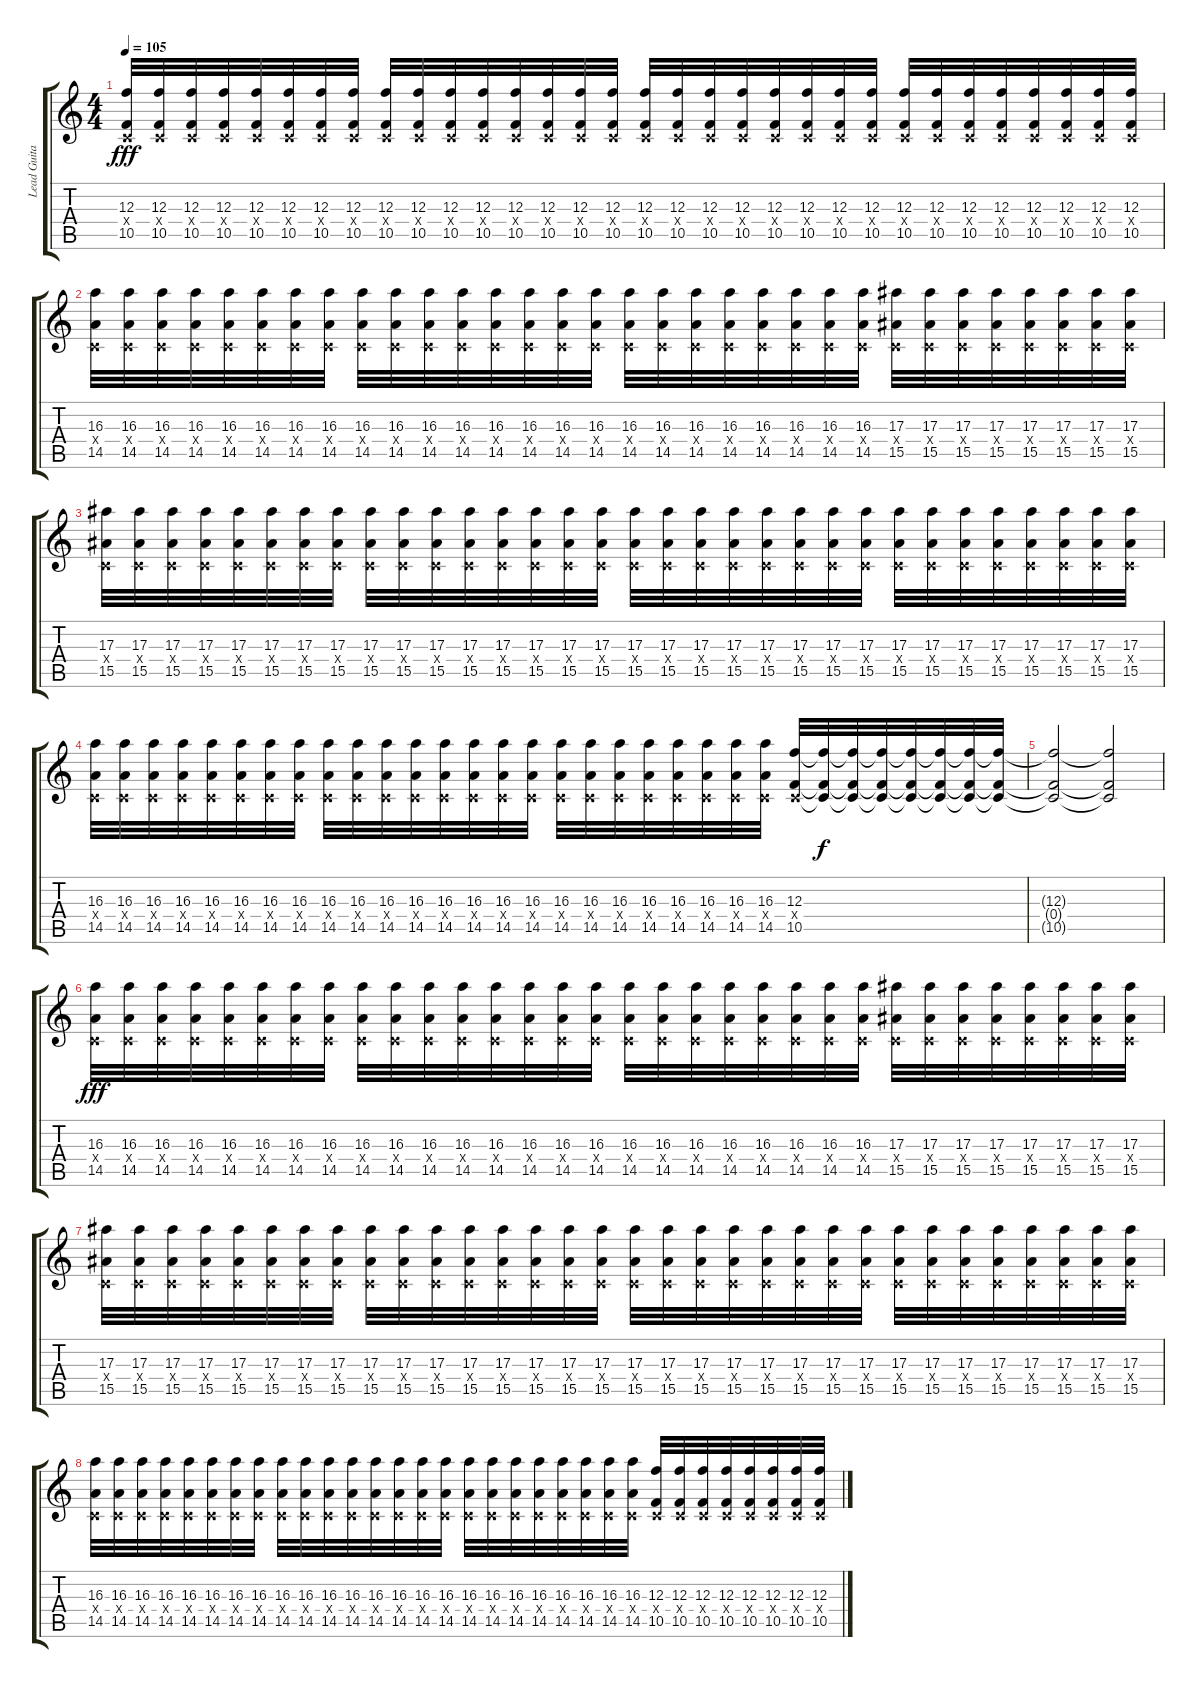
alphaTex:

\track ("Lead Guitar" "Lead Guita") {instrument overdrivenguitar}
\staff {score tabs}
\tuning (D4 A3 F3 C3 G2 C2) {hide}
\ts (4 4)
\tempo 105
\clef g2
\ks c
(12.3 0.4{x} 10.5).32{dy fff} (12.3 0.4{x} 10.5).32 (12.3 0.4{x} 10.5).32 (12.3 0.4{x} 10.5).32 (12.3 0.4{x} 10.5).32 (12.3 0.4{x} 10.5).32 (12.3 0.4{x} 10.5).32 (12.3 0.4{x} 10.5).32 (12.3 0.4{x} 10.5).32 (12.3 0.4{x} 10.5).32 (12.3 0.4{x} 10.5).32 (12.3 0.4{x} 10.5).32 (12.3 0.4{x} 10.5).32 (12.3 0.4{x} 10.5).32 (12.3 0.4{x} 10.5).32 (12.3 0.4{x} 10.5).32 (12.3 0.4{x} 10.5).32 (12.3 0.4{x} 10.5).32 (12.3 0.4{x} 10.5).32 (12.3 0.4{x} 10.5).32 (12.3 0.4{x} 10.5).32 (12.3 0.4{x} 10.5).32 (12.3 0.4{x} 10.5).32 (12.3 0.4{x} 10.5).32 (12.3 0.4{x} 10.5).32 (12.3 0.4{x} 10.5).32 (12.3 0.4{x} 10.5).32 (12.3 0.4{x} 10.5).32 (12.3 0.4{x} 10.5).32 (12.3 0.4{x} 10.5).32 (12.3 0.4{x} 10.5).32 (12.3 0.4{x} 10.5).32 |
(16.3 0.4{x} 14.5).32 (16.3 0.4{x} 14.5).32 (16.3 0.4{x} 14.5).32 (16.3 0.4{x} 14.5).32 (16.3 0.4{x} 14.5).32 (16.3 0.4{x} 14.5).32 (16.3 0.4{x} 14.5).32 (16.3 0.4{x} 14.5).32 (16.3 0.4{x} 14.5).32 (16.3 0.4{x} 14.5).32 (16.3 0.4{x} 14.5).32 (16.3 0.4{x} 14.5).32 (16.3 0.4{x} 14.5).32 (16.3 0.4{x} 14.5).32 (16.3 0.4{x} 14.5).32 (16.3 0.4{x} 14.5).32 (16.3 0.4{x} 14.5).32 (16.3 0.4{x} 14.5).32 (16.3 0.4{x} 14.5).32 (16.3 0.4{x} 14.5).32 (16.3 0.4{x} 14.5).32 (16.3 0.4{x} 14.5).32 (16.3 0.4{x} 14.5).32 (16.3 0.4{x} 14.5).32 (17.3 0.4{x} 15.5).32 (17.3 0.4{x} 15.5).32 (17.3 0.4{x} 15.5).32 (17.3 0.4{x} 15.5).32 (17.3 0.4{x} 15.5).32 (17.3 0.4{x} 15.5).32 (17.3 0.4{x} 15.5).32 (17.3 0.4{x} 15.5).32 |
(17.3 0.4{x} 15.5).32 (17.3 0.4{x} 15.5).32 (17.3 0.4{x} 15.5).32 (17.3 0.4{x} 15.5).32 (17.3 0.4{x} 15.5).32 (17.3 0.4{x} 15.5).32 (17.3 0.4{x} 15.5).32 (17.3 0.4{x} 15.5).32 (17.3 0.4{x} 15.5).32 (17.3 0.4{x} 15.5).32 (17.3 0.4{x} 15.5).32 (17.3 0.4{x} 15.5).32 (17.3 0.4{x} 15.5).32 (17.3 0.4{x} 15.5).32 (17.3 0.4{x} 15.5).32 (17.3 0.4{x} 15.5).32 (17.3 0.4{x} 15.5).32 (17.3 0.4{x} 15.5).32 (17.3 0.4{x} 15.5).32 (17.3 0.4{x} 15.5).32 (17.3 0.4{x} 15.5).32 (17.3 0.4{x} 15.5).32 (17.3 0.4{x} 15.5).32 (17.3 0.4{x} 15.5).32 (17.3 0.4{x} 15.5).32 (17.3 0.4{x} 15.5).32 (17.3 0.4{x} 15.5).32 (17.3 0.4{x} 15.5).32 (17.3 0.4{x} 15.5).32 (17.3 0.4{x} 15.5).32 (17.3 0.4{x} 15.5).32 (17.3 0.4{x} 15.5).32 |
(16.3 0.4{x} 14.5).32 (16.3 0.4{x} 14.5).32 (16.3 0.4{x} 14.5).32 (16.3 0.4{x} 14.5).32 (16.3 0.4{x} 14.5).32 (16.3 0.4{x} 14.5).32 (16.3 0.4{x} 14.5).32 (16.3 0.4{x} 14.5).32 (16.3 0.4{x} 14.5).32 (16.3 0.4{x} 14.5).32 (16.3 0.4{x} 14.5).32 (16.3 0.4{x} 14.5).32 (16.3 0.4{x} 14.5).32 (16.3 0.4{x} 14.5).32 (16.3 0.4{x} 14.5).32 (16.3 0.4{x} 14.5).32 (16.3 0.4{x} 14.5).32 (16.3 0.4{x} 14.5).32 (16.3 0.4{x} 14.5).32 (16.3 0.4{x} 14.5).32 (16.3 0.4{x} 14.5).32 (16.3 0.4{x} 14.5).32 (16.3 0.4{x} 14.5).32 (16.3 0.4{x} 14.5).32 (12.3 0.4{x} 10.5).32 (12.3{t} 0.4{t} 10.5{t}).32{dy f} (12.3{t} 0.4{t} 10.5{t}).32 (12.3{t} 0.4{t} 10.5{t}).32 (12.3{t} 0.4{t} 10.5{t}).32 (12.3{t} 0.4{t} 10.5{t}).32 (12.3{t} 0.4{t} 10.5{t}).32 (12.3{t} 0.4{t} 10.5{t}).32 |
(12.3{t} 0.4{t} 10.5{t}).2 (12.3{t} 0.4{t} 10.5{t}).2 |
(16.3 0.4{x} 14.5).32{dy fff} (16.3 0.4{x} 14.5).32 (16.3 0.4{x} 14.5).32 (16.3 0.4{x} 14.5).32 (16.3 0.4{x} 14.5).32 (16.3 0.4{x} 14.5).32 (16.3 0.4{x} 14.5).32 (16.3 0.4{x} 14.5).32 (16.3 0.4{x} 14.5).32 (16.3 0.4{x} 14.5).32 (16.3 0.4{x} 14.5).32 (16.3 0.4{x} 14.5).32 (16.3 0.4{x} 14.5).32 (16.3 0.4{x} 14.5).32 (16.3 0.4{x} 14.5).32 (16.3 0.4{x} 14.5).32 (16.3 0.4{x} 14.5).32 (16.3 0.4{x} 14.5).32 (16.3 0.4{x} 14.5).32 (16.3 0.4{x} 14.5).32 (16.3 0.4{x} 14.5).32 (16.3 0.4{x} 14.5).32 (16.3 0.4{x} 14.5).32 (16.3 0.4{x} 14.5).32 (17.3 0.4{x} 15.5).32 (17.3 0.4{x} 15.5).32 (17.3 0.4{x} 15.5).32 (17.3 0.4{x} 15.5).32 (17.3 0.4{x} 15.5).32 (17.3 0.4{x} 15.5).32 (17.3 0.4{x} 15.5).32 (17.3 0.4{x} 15.5).32 |
(17.3 0.4{x} 15.5).32 (17.3 0.4{x} 15.5).32 (17.3 0.4{x} 15.5).32 (17.3 0.4{x} 15.5).32 (17.3 0.4{x} 15.5).32 (17.3 0.4{x} 15.5).32 (17.3 0.4{x} 15.5).32 (17.3 0.4{x} 15.5).32 (17.3 0.4{x} 15.5).32 (17.3 0.4{x} 15.5).32 (17.3 0.4{x} 15.5).32 (17.3 0.4{x} 15.5).32 (17.3 0.4{x} 15.5).32 (17.3 0.4{x} 15.5).32 (17.3 0.4{x} 15.5).32 (17.3 0.4{x} 15.5).32 (17.3 0.4{x} 15.5).32 (17.3 0.4{x} 15.5).32 (17.3 0.4{x} 15.5).32 (17.3 0.4{x} 15.5).32 (17.3 0.4{x} 15.5).32 (17.3 0.4{x} 15.5).32 (17.3 0.4{x} 15.5).32 (17.3 0.4{x} 15.5).32 (17.3 0.4{x} 15.5).32 (17.3 0.4{x} 15.5).32 (17.3 0.4{x} 15.5).32 (17.3 0.4{x} 15.5).32 (17.3 0.4{x} 15.5).32 (17.3 0.4{x} 15.5).32 (17.3 0.4{x} 15.5).32 (17.3 0.4{x} 15.5).32 |
(16.3 0.4{x} 14.5).32 (16.3 0.4{x} 14.5).32 (16.3 0.4{x} 14.5).32 (16.3 0.4{x} 14.5).32 (16.3 0.4{x} 14.5).32 (16.3 0.4{x} 14.5).32 (16.3 0.4{x} 14.5).32 (16.3 0.4{x} 14.5).32 (16.3 0.4{x} 14.5).32 (16.3 0.4{x} 14.5).32 (16.3 0.4{x} 14.5).32 (16.3 0.4{x} 14.5).32 (16.3 0.4{x} 14.5).32 (16.3 0.4{x} 14.5).32 (16.3 0.4{x} 14.5).32 (16.3 0.4{x} 14.5).32 (16.3 0.4{x} 14.5).32 (16.3 0.4{x} 14.5).32 (16.3 0.4{x} 14.5).32 (16.3 0.4{x} 14.5).32 (16.3 0.4{x} 14.5).32 (16.3 0.4{x} 14.5).32 (16.3 0.4{x} 14.5).32 (16.3 0.4{x} 14.5).32 (12.3 0.4{x} 10.5).32 (12.3 0.4{x} 10.5).32 (12.3 0.4{x} 10.5).32 (12.3 0.4{x} 10.5).32 (12.3 0.4{x} 10.5).32 (12.3 0.4{x} 10.5).32 (12.3 0.4{x} 10.5).32 (12.3 0.4{x} 10.5).32
